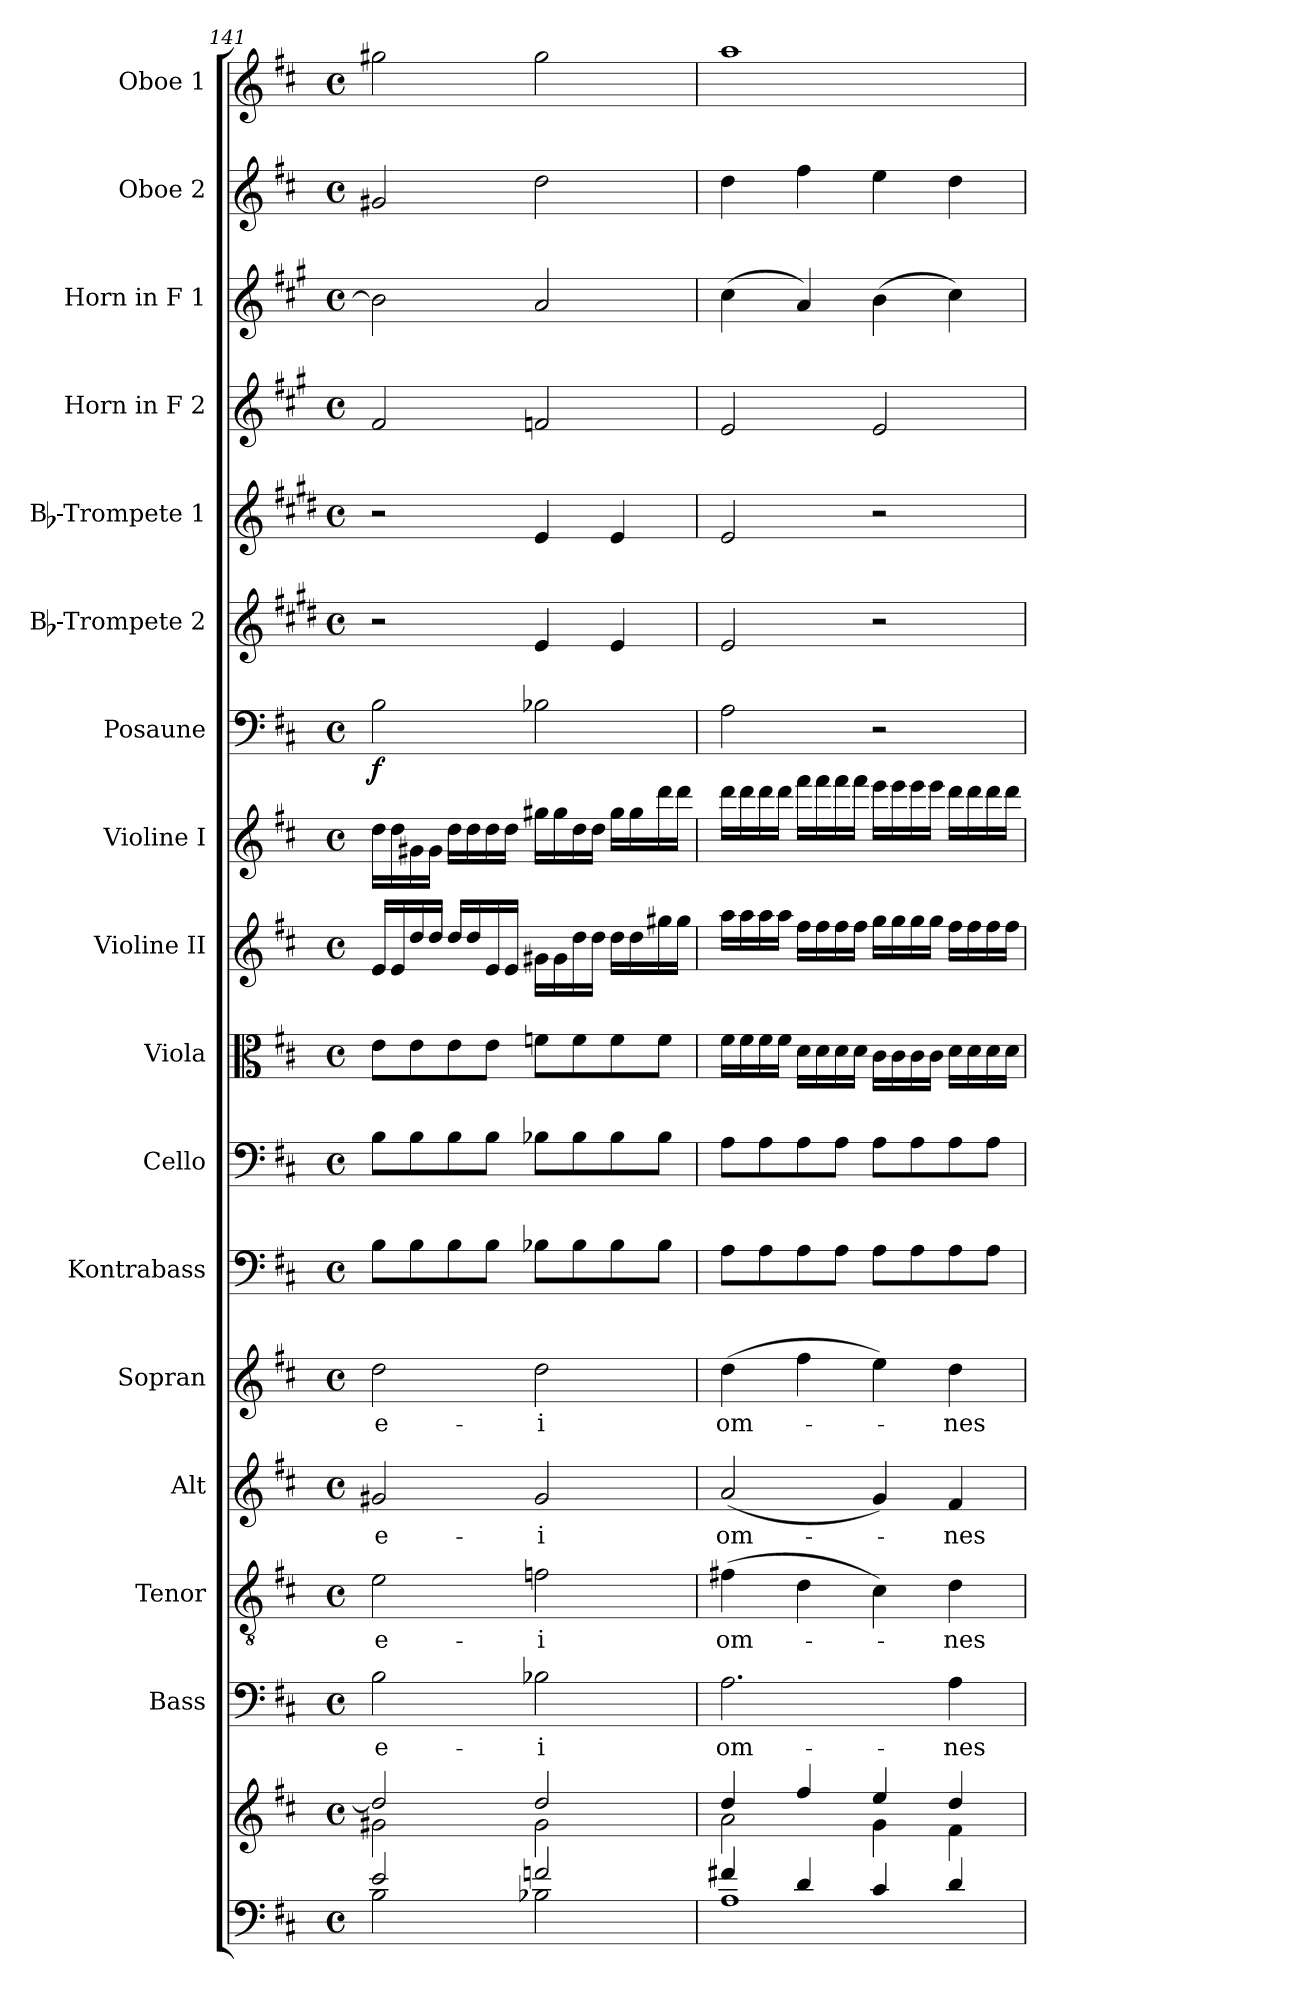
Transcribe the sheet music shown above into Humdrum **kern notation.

**kern	**kern	**kern	**text	**kern	**text	**kern	**text	**kern	**text	**kern	**kern	**kern	**kern	**kern	**kern	**dynam	**kern	**kern	**kern	**kern	**kern	**kern
*part17	*part17	*part16	*part16	*part15	*part15	*part14	*part14	*part13	*part13	*part12	*part11	*part10	*part9	*part8	*part7	*part7	*part6	*part5	*part4	*part3	*part2	*part1
*staff18	*staff17	*staff16	*staff16	*staff15	*staff15	*staff14	*staff14	*staff13	*staff13	*staff12	*staff11	*staff10	*staff9	*staff8	*staff7	*staff7	*staff6	*staff5	*staff4	*staff3	*staff2	*staff1
*	*	*I"Bass	*	*I"Tenor	*	*I"Alt	*	*I"Sopran	*	*I"Kontrabass	*I"Cello	*I"Viola	*I"Violine II	*I"Violine I	*I"Posaune	*	*I"Bb-Trompete 2	*I"Bb-Trompete 1	*I"Horn in F 2	*I"Horn in F 1	*I"Oboe 2	*I"Oboe 1
*	*	*I'B.	*	*I'T.	*	*I'A.	*	*I'S.	*	*I'Kb.	*	*I'Vla.	*I'Vl. II	*I'Vl. I	*I'Pos.	*	*I'Bb Trp. 2	*I'Bb Trp. 1	*	*	*I'Ob. 2	*I'Ob. 1
*clefF4	*clefG2	*clefF4	*	*clefGv2	*	*clefG2	*	*clefG2	*	*clefF4	*clefF4	*clefC3	*clefG2	*clefG2	*clefF4	*	*clefG2	*clefG2	*clefG2	*clefG2	*clefG2	*clefG2
*	*	*	*	*	*	*	*	*	*	*ITrd7c12	*	*	*	*	*	*	*ITrd1c2	*ITrd1c2	*ITrd4c7	*ITrd4c7	*	*
*k[f#c#]	*k[f#c#]	*k[f#c#]	*	*k[f#c#]	*	*k[f#c#]	*	*k[f#c#]	*	*k[f#c#]	*k[f#c#]	*k[f#c#]	*k[f#c#]	*k[f#c#]	*k[f#c#]	*	*k[f#c#]	*k[f#c#]	*k[f#c#]	*k[f#c#]	*k[f#c#]	*k[f#c#]
*D:	*D:	*D:	*	*D:	*	*D:	*	*D:	*	*D:	*D:	*D:	*D:	*D:	*D:	*	*D:	*D:	*D:	*D:	*D:	*D:
*M4/4	*M4/4	*M4/4	*	*M4/4	*	*M4/4	*	*M4/4	*	*M4/4	*M4/4	*M4/4	*M4/4	*M4/4	*M4/4	*	*M4/4	*M4/4	*M4/4	*M4/4	*M4/4	*M4/4
*met(c)	*met(c)	*met(c)	*	*met(c)	*	*met(c)	*	*met(c)	*	*met(c)	*met(c)	*met(c)	*met(c)	*met(c)	*met(c)	*	*met(c)	*met(c)	*met(c)	*met(c)	*met(c)	*met(c)
=141	=141	=141	=141	=141	=141	=141	=141	=141	=141	=141	=141	=141	=141	=141	=141	=141	=141	=141	=141	=141	=141	=141
*^	*^	*	*	*	*	*	*	*	*	*	*	*	*	*	*	*	*	*	*	*	*	*
!	!	!	!	!	!LO:LY:b	!	!LO:LY:b	!	!LO:LY:b	!	!LO:LY:b	!	!	!	!	!	!	!LO:DY:b	!	!	!	!	!	!
2e/	2B\	2dd/]	2g#X\	2B\	e-	2e\	e-	2g#X/	e-	2dd\	e-	8BB\L	8B\L	8e\L	16e/LL	16dd\LL	2B\	f	2r	2r	2B/	2e\]	2g#X/	2gg#X\
.	.	.	.	.	.	.	.	.	.	.	.	.	.	.	16e/	16dd\	.	.	.	.	.	.	.	.
.	.	.	.	.	.	.	.	.	.	.	.	8BB\	8B\	8e\	16dd/	16g#X\	.	.	.	.	.	.	.	.
.	.	.	.	.	.	.	.	.	.	.	.	.	.	.	16dd/JJ	16g#\JJ	.	.	.	.	.	.	.	.
.	.	.	.	.	.	.	.	.	.	.	.	8BB\	8B\	8e\	16dd/LL	16dd\LL	.	.	.	.	.	.	.	.
.	.	.	.	.	.	.	.	.	.	.	.	.	.	.	16dd/	16dd\	.	.	.	.	.	.	.	.
.	.	.	.	.	.	.	.	.	.	.	.	8BB\J	8B\J	8e\J	16e/	16dd\	.	.	.	.	.	.	.	.
.	.	.	.	.	.	.	.	.	.	.	.	.	.	.	16e/JJ	16dd\JJ	.	.	.	.	.	.	.	.
!	!	!	!	!	!LO:LY:b	!	!LO:LY:b	!	!LO:LY:b	!	!LO:LY:b	!	!	!	!	!	!	!	!	!	!	!	!	!
2fn/	2B-X\	2dd/	2g#\	2B-X\	-i	2fn\	-i	2g#/	-i	2dd\	-i	8BB-X\L	8B-X\L	8fn\L	16g#X\LL	16gg#X\LL	2B-X\	.	4d/	4d/	2B-X/	2d/	2dd\	2gg#\
.	.	.	.	.	.	.	.	.	.	.	.	.	.	.	16g#\	16gg#\	.	.	.	.	.	.	.	.
.	.	.	.	.	.	.	.	.	.	.	.	8BB-\	8B-\	8f\	16dd\	16dd\	.	.	.	.	.	.	.	.
.	.	.	.	.	.	.	.	.	.	.	.	.	.	.	16dd\JJ	16dd\JJ	.	.	.	.	.	.	.	.
.	.	.	.	.	.	.	.	.	.	.	.	8BB-\	8B-\	8f\	16dd\LL	16gg#\LL	.	.	4d/	4d/	.	.	.	.
.	.	.	.	.	.	.	.	.	.	.	.	.	.	.	16dd\	16gg#\	.	.	.	.	.	.	.	.
.	.	.	.	.	.	.	.	.	.	.	.	8BB-\J	8B-\J	8f\J	16gg#X\	16ddd\	.	.	.	.	.	.	.	.
.	.	.	.	.	.	.	.	.	.	.	.	.	.	.	16gg#\JJ	16ddd\JJ	.	.	.	.	.	.	.	.
!!LO:PB:g=z
=142	=142	=142	=142	=142	=142	=142	=142	=142	=142	=142	=142	=142	=142	=142	=142	=142	=142	=142	=142	=142	=142	=142	=142	=142
!	!	!	!	!	!LO:LY:b	!	!LO:LY:b	!	!LO:LY:b	!	!LO:LY:b	!	!	!	!	!	!	!	!	!	!	!	!	!
4f#X/	1A	4dd/	2a\	2.A\	om-	(>4f#X\	om-	(<2a/	om-	(>4dd\	om-	8AA\L	8A\L	16f#\LL	16aa\LL	16ddd\LL	2A\	.	2d/	2d/	2A/	(>4f#\	4dd\	1aa
.	.	.	.	.	.	.	.	.	.	.	.	.	.	16f#\	16aa\	16ddd\	.	.	.	.	.	.	.	.
.	.	.	.	.	.	.	.	.	.	.	.	8AA\	8A\	16f#\	16aa\	16ddd\	.	.	.	.	.	.	.	.
.	.	.	.	.	.	.	.	.	.	.	.	.	.	16f#\JJ	16aa\JJ	16ddd\JJ	.	.	.	.	.	.	.	.
4d/	.	4ff#/	.	.	.	4d\	.	.	.	4ff#\	.	8AA\	8A\	16d\LL	16ff#\LL	16fff#\LL	.	.	.	.	.	4d/)	4ff#\	.
.	.	.	.	.	.	.	.	.	.	.	.	.	.	16d\	16ff#\	16fff#\	.	.	.	.	.	.	.	.
.	.	.	.	.	.	.	.	.	.	.	.	8AA\J	8A\J	16d\	16ff#\	16fff#\	.	.	.	.	.	.	.	.
.	.	.	.	.	.	.	.	.	.	.	.	.	.	16d\JJ	16ff#\JJ	16fff#\JJ	.	.	.	.	.	.	.	.
4c#/	.	4ee/	4g\	.	.	4c#\)	.	4g/)	.	4ee\)	.	8AA\L	8A\L	16c#\LL	16gg\LL	16eee\LL	2r	.	2r	2r	2A/	(>4e\	4ee\	.
.	.	.	.	.	.	.	.	.	.	.	.	.	.	16c#\	16gg\	16eee\	.	.	.	.	.	.	.	.
.	.	.	.	.	.	.	.	.	.	.	.	8AA\	8A\	16c#\	16gg\	16eee\	.	.	.	.	.	.	.	.
.	.	.	.	.	.	.	.	.	.	.	.	.	.	16c#\JJ	16gg\JJ	16eee\JJ	.	.	.	.	.	.	.	.
!	!	!	!	!	!LO:LY:b	!	!LO:LY:b	!	!LO:LY:b	!	!LO:LY:b	!	!	!	!	!	!	!	!	!	!	!	!	!
4d/	.	4dd/	4f#\	4A\	-nes	4d\	-nes	4f#/	-nes	4dd\	-nes	8AA\	8A\	16d\LL	16ff#\LL	16ddd\LL	.	.	.	.	.	4f#\)	4dd\	.
.	.	.	.	.	.	.	.	.	.	.	.	.	.	16d\	16ff#\	16ddd\	.	.	.	.	.	.	.	.
.	.	.	.	.	.	.	.	.	.	.	.	8AA\J	8A\J	16d\	16ff#\	16ddd\	.	.	.	.	.	.	.	.
.	.	.	.	.	.	.	.	.	.	.	.	.	.	16d\JJ	16ff#\JJ	16ddd\JJ	.	.	.	.	.	.	.	.
*v	*v	*	*	*	*	*	*	*	*	*	*	*	*	*	*	*	*	*	*	*	*	*	*	*
*	*v	*v	*	*	*	*	*	*	*	*	*	*	*	*	*	*	*	*	*	*	*	*	*
=	=	=	=	=	=	=	=	=	=	=	=	=	=	=	=	=	=	=	=	=	=	=
*-	*-	*-	*-	*-	*-	*-	*-	*-	*-	*-	*-	*-	*-	*-	*-	*-	*-	*-	*-	*-	*-	*-
